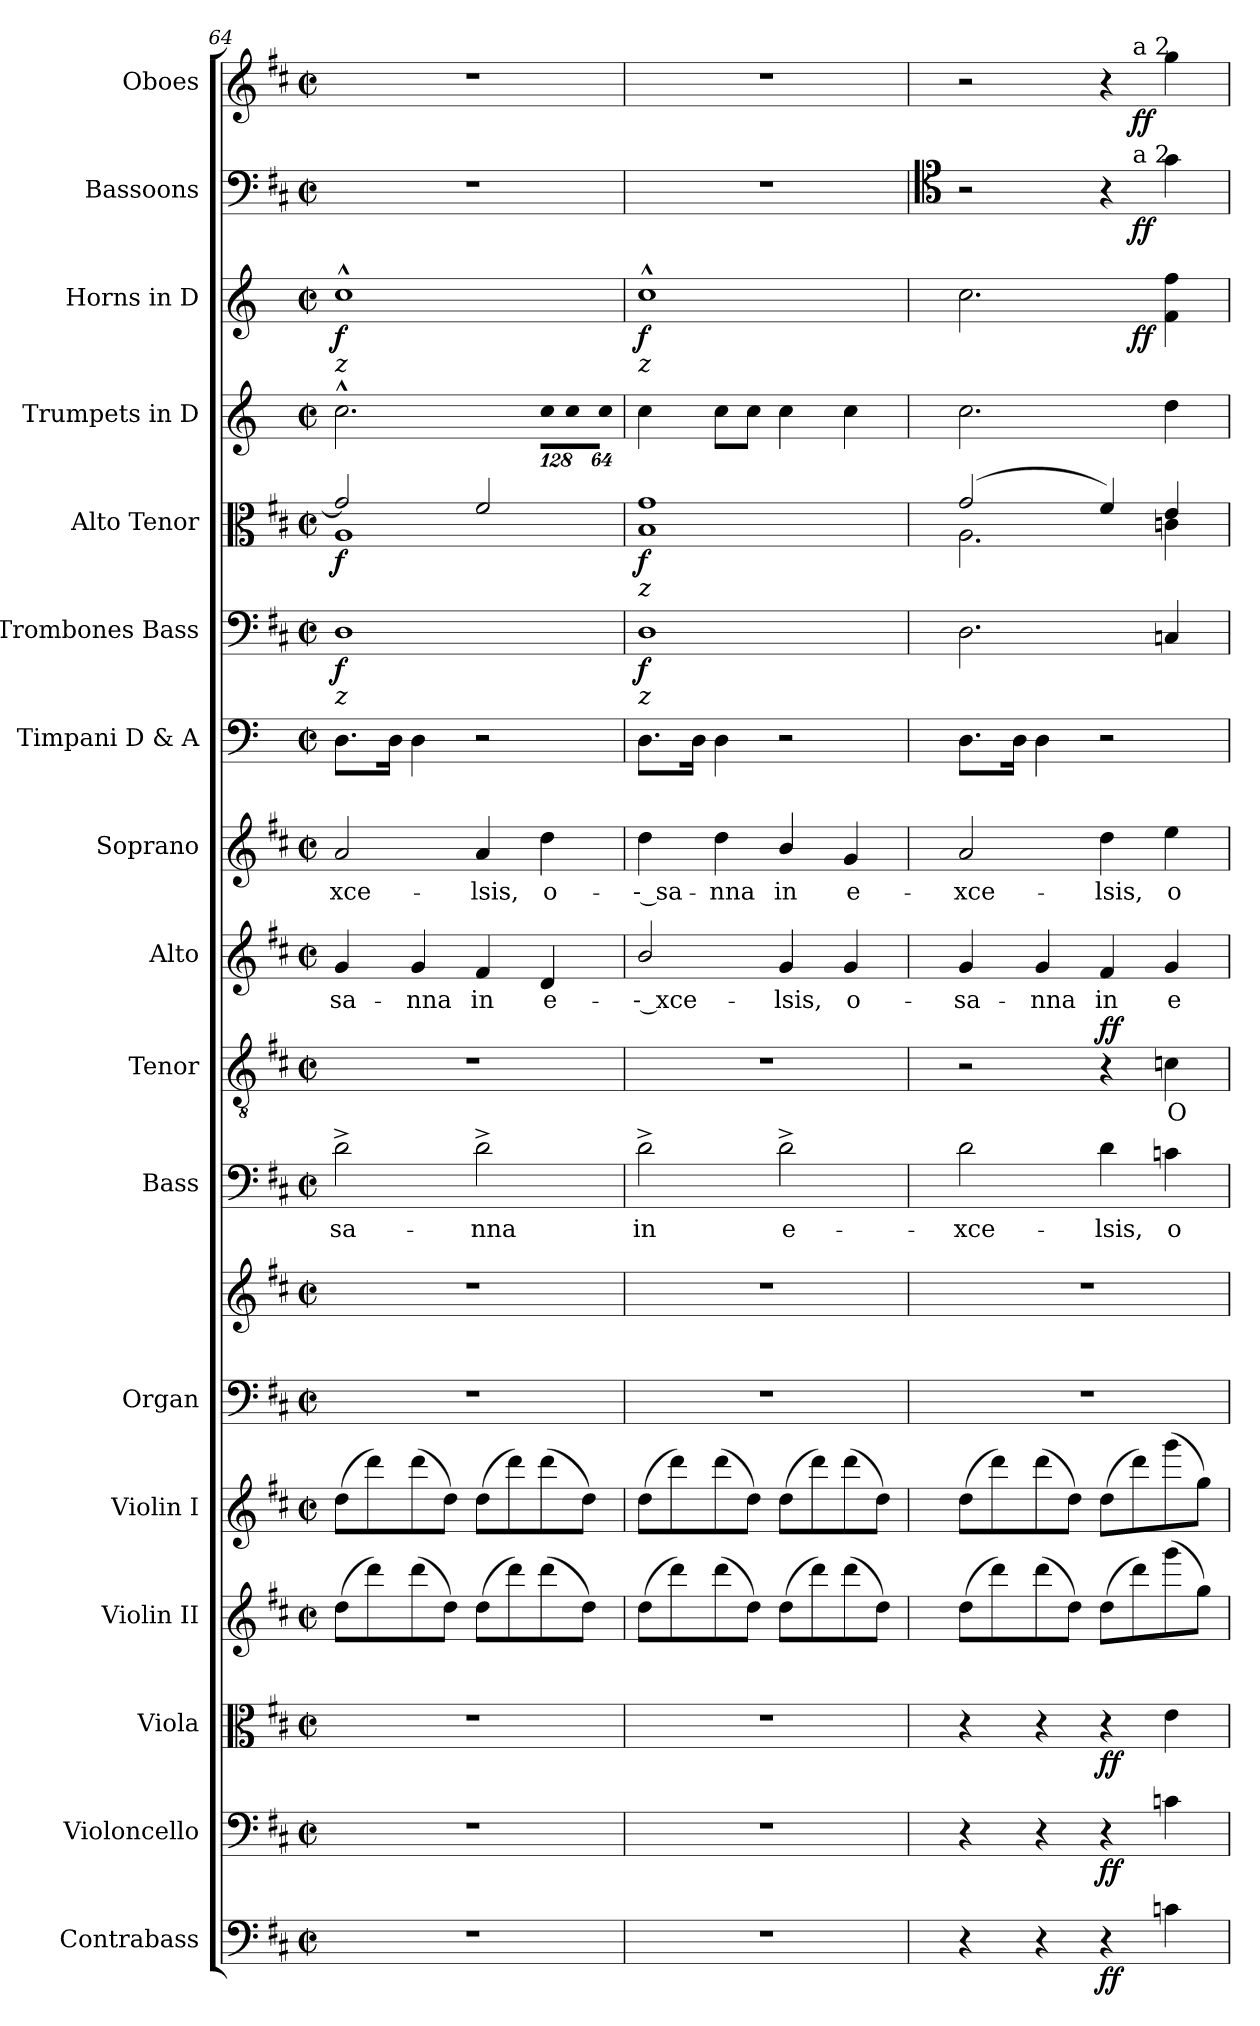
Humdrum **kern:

**kern	**dynam	**kern	**dynam	**kern	**dynam	**kern	**kern	**kern	**kern	**kern	**text	**kern	**text	**dynam	**kern	**text	**kern	**text	**kern	**kern	**dynam	**kern	**dynam	**kern	**kern	**dynam	**kern	**dynam	**kern	**dynam
*part17	*part17	*part16	*part16	*part15	*part15	*part14	*part13	*part12	*part12	*part11	*part11	*part10	*part10	*part10	*part9	*part9	*part8	*part8	*part7	*part6	*part6	*part5	*part5	*part4	*part3	*part3	*part2	*part2	*part1	*part1
*staff18	*staff18	*staff17	*staff17	*staff16	*staff16	*staff15	*staff14	*staff13	*staff12	*staff11	*staff11	*staff10	*staff10	*staff10	*staff9	*staff9	*staff8	*staff8	*staff7	*staff6	*staff6	*staff5	*staff5	*staff4	*staff3	*staff3	*staff2	*staff2	*staff1	*staff1
*I"Contrabass	*	*I"Violoncello	*	*I"Viola	*	*I"Violin II	*I"Violin I	*I"Organ	*	*I"Bass	*	*I"Tenor	*	*	*I"Alto	*	*I"Soprano	*	*I"Timpani D & A	*I"Trombones  Bass	*	*I"Alto  Tenor	*	*I"Trumpets in D	*I"Horns in D	*	*I"Bassoons	*	*I"Oboes	*
*I'Cb.	*	*I'Vc.	*	*I'Vla.	*	*I'Vln. II	*I'Vln. I	*I'Org.	*	*I'B.	*	*I'T.	*	*	*I'A.	*	*I'S.	*	*I'Timp.	*	*	*	*	*	*	*	*I'Bsn.	*	*I'Ob.	*
*clefF4	*	*clefF4	*	*clefC3	*	*clefG2	*clefG2	*clefF4	*clefG2	*clefF4	*	*clefGv2	*	*	*clefG2	*	*clefG2	*	*clefF4	*clefF4	*	*clefC3	*	*clefG2	*clefG2	*	*clefF4	*	*clefG2	*
*ITrd7c12	*	*	*	*	*	*	*	*	*	*	*	*ITrd7c12	*	*	*	*	*	*	*	*	*	*	*	*ITrd-1c-2	*ITrd6c10	*	*	*	*	*
*k[f#c#]	*	*k[f#c#]	*	*k[f#c#]	*	*k[f#c#]	*k[f#c#]	*k[f#c#]	*k[f#c#]	*k[f#c#]	*	*k[f#c#]	*	*	*k[f#c#]	*	*k[f#c#]	*	*k[]	*k[f#c#]	*	*k[f#c#]	*	*k[f#c#]	*k[f#c#]	*	*k[f#c#]	*	*k[f#c#]	*
*D:	*	*D:	*	*D:	*	*D:	*D:	*D:	*D:	*D:	*	*D:	*	*	*D:	*	*D:	*	*C:	*D:	*	*D:	*	*D:	*D:	*	*D:	*	*D:	*
*M2/2	*	*M2/2	*	*M2/2	*	*M2/2	*M2/2	*M2/2	*M2/2	*M2/2	*	*M2/2	*	*	*M2/2	*	*M2/2	*	*M2/2	*M2/2	*	*M2/2	*	*M2/2	*M2/2	*	*M2/2	*	*M2/2	*
*met(c|)	*	*met(c|)	*	*met(c|)	*	*met(c|)	*met(c|)	*met(c|)	*met(c|)	*met(c|)	*	*met(c|)	*	*	*met(c|)	*	*met(c|)	*	*met(c|)	*met(c|)	*	*met(c|)	*	*met(c|)	*met(c|)	*	*met(c|)	*	*met(c|)	*
=64	=64	=64	=64	=64	=64	=64	=64	=64	=64	=64	=64	=64	=64	=64	=64	=64	=64	=64	=64	=64	=64	=64	=64	=64	=64	=64	=64	=64	=64	=64
!	!	!	!	!	!	!	!	!	!	!	!LO:LY:b:color=#000000	!	!	!	!	!	!	!	!	!	!	!	!	!	!	!	!	!	!	!
!	!	!	!	!	!	!	!	!	!	!	!	!	!	!	!	!LO:LY:b:color=#000000	!	!	!	!	!	!	!	!	!	!	!	!	!	!
!	!	!	!	!	!	!	!	!	!	!	!	!	!	!	!	!	!	!	!	!	!	!	!	!	!LO:TX:b:i:t=z	!	!	!	!	!
!	!	!	!	!	!	!	!	!	!	!	!	!	!	!	!	!	!	!	!	!	!	!LO:TX:b:i:t=z	!	!	!	!	!	!	!	!
!	!	!	!	!	!	!	!	!	!	!	!	!	!	!	!	!	!	!	!	!LO:TX:b:i:t=z	!	!	!	!	!	!	!	!	!	!
!	!	!	!	!	!	!	!	!	!	!	!	!	!	!	!	!	!	!LO:LY:b:color=#000000	!	!	!	!	!	!	!	!	!	!	!	!
*	*	*	*	*	*	*	*	*	*	*	*	*	*	*	*	*	*	*	*	*	*	*^	*	*	*	*	*	*	*	*
1r	.	1r	.	1r	.	(8ddi\L	(8ddi\L	1r	1r	2d^i\	-sa-	1r	.	.	4gi/	-sa-	2ai/	-xce-	8.Di\L	1Di	f	2gi/]	1Ai	f	2.dd^^i\	1d^^i	f	1r	.	1r	.
.	.	.	.	.	.	8dddi\)	8dddi\)	.	.	.	.	.	.	.	.	.	.	.	.	.	.	.	.	.	.	.	.	.	.	.	.
.	.	.	.	.	.	.	.	.	.	.	.	.	.	.	.	.	.	.	16Di\Jk	.	.	.	.	.	.	.	.	.	.	.	.
!	!	!	!	!	!	!	!	!	!	!	!	!	!	!	!	!LO:LY:b:color=#000000	!	!	!	!	!	!	!	!	!	!	!	!	!	!	!
.	.	.	.	.	.	(8dddi\	(8dddi\	.	.	.	.	.	.	.	4gi/	-nna	.	.	4Di\	.	.	.	.	.	.	.	.	.	.	.	.
.	.	.	.	.	.	8ddi\J)	8ddi\J)	.	.	.	.	.	.	.	.	.	.	.	.	.	.	.	.	.	.	.	.	.	.	.	.
!	!	!	!	!	!	!	!	!	!	!	!LO:LY:b:color=#000000	!	!	!	!	!	!	!	!	!	!	!	!	!	!	!	!	!	!	!	!
!	!	!	!	!	!	!	!	!	!	!	!	!	!	!	!	!LO:LY:b:color=#000000	!	!	!	!	!	!	!	!	!	!	!	!	!	!	!
!	!	!	!	!	!	!	!	!	!	!	!	!	!	!	!	!	!	!LO:LY:b:color=#000000	!	!	!	!	!	!	!	!	!	!	!	!	!
.	.	.	.	.	.	(8ddi\L	(8ddi\L	.	.	2d^i\	-nna	.	.	.	4f#i/	in	4ai/	-lsis,	2r	.	.	2f#i/	.	.	.	.	.	.	.	.	.
.	.	.	.	.	.	8dddi\)	8dddi\)	.	.	.	.	.	.	.	.	.	.	.	.	.	.	.	.	.	.	.	.	.	.	.	.
!	!	!	!	!	!	!	!	!	!	!	!	!	!	!	!	!LO:LY:b:color=#000000	!	!	!	!	!	!	!	!	!	!	!	!	!	!	!
!	!	!	!	!	!	!	!	!	!	!	!	!	!	!	!	!	!	!LO:LY:b:color=#000000	!	!	!	!	!	!	!	!	!	!	!	!	!
*	*	*	*	*	*	*	*	*	*	*	*	*	*	*	*	*	*	*	*	*	*	*	*	*	*Xbrackettup	*	*	*	*	*	*
!	!	!	!	!	!	!	!	!	!	!	!	!	!	!	!	!	!	!	!	!	!	!	!	!	!LO:N:vis=8	!	!	!	!	!	!
.	.	.	.	.	.	(8dddi\	(8dddi\	.	.	.	.	.	.	.	4di/	e-	4ddi\	o-	.	.	.	.	.	.	1024%85ddi\L	.	.	.	.	.	.
!	!	!	!	!	!	!	!	!	!	!	!	!	!	!	!	!	!	!	!	!	!	!	!	!	!LO:N:vis=8	!	!	!	!	!	!
.	.	.	.	.	.	.	.	.	.	.	.	.	.	.	.	.	.	.	.	.	.	.	.	.	1024%85ddi\	.	.	.	.	.	.
.	.	.	.	.	.	8ddi\J)	8ddi\J)	.	.	.	.	.	.	.	.	.	.	.	.	.	.	.	.	.	.	.	.	.	.	.	.
!	!	!	!	!	!	!	!	!	!	!	!	!	!	!	!	!	!	!	!	!	!	!	!	!	!LO:N:vis=8	!	!	!	!	!	!
.	.	.	.	.	.	.	.	.	.	.	.	.	.	.	.	.	.	.	.	.	.	.	.	.	512%43ddi\J	.	.	.	.	.	.
=65	=65	=65	=65	=65	=65	=65	=65	=65	=65	=65	=65	=65	=65	=65	=65	=65	=65	=65	=65	=65	=65	=65	=65	=65	=65	=65	=65	=65	=65	=65	=65
!	!	!	!	!	!	!	!	!	!	!	!LO:LY:b:color=#000000	!	!	!	!	!	!	!	!	!	!	!	!	!	!	!	!	!	!	!	!
!	!	!	!	!	!	!	!	!	!	!	!	!	!	!	!	!LO:LY:b:color=#000000	!	!	!	!	!	!	!	!	!	!	!	!	!	!	!
!	!	!	!	!	!	!	!	!	!	!	!	!	!	!	!	!	!	!	!	!	!	!	!	!	!	!LO:TX:b:i:t=z	!	!	!	!	!
!	!	!	!	!	!	!	!	!	!	!	!	!	!	!	!	!	!	!	!	!	!	!LO:TX:b:i:t=z	!	!	!	!	!	!	!	!	!
!	!	!	!	!	!	!	!	!	!	!	!	!	!	!	!	!	!	!	!	!LO:TX:b:i:t=z	!	!	!	!	!	!	!	!	!	!	!
!	!	!	!	!	!	!	!	!	!	!	!	!	!	!	!	!	!	!LO:LY:b:color=#000000	!	!	!	!	!	!	!	!	!	!	!	!	!
1r	.	1r	.	1r	.	(8ddi\L	(8ddi\L	1r	1r	2d^i\	in	1r	.	.	2bi/	-- xce-	4ddi\	-- sa-	8.Di\L	1Di	f	1gi	1Bi	f	4ddi\	1d^^i	f	1r	.	1r	.
.	.	.	.	.	.	8dddi\)	8dddi\)	.	.	.	.	.	.	.	.	.	.	.	.	.	.	.	.	.	.	.	.	.	.	.	.
.	.	.	.	.	.	.	.	.	.	.	.	.	.	.	.	.	.	.	16Di\Jk	.	.	.	.	.	.	.	.	.	.	.	.
!	!	!	!	!	!	!	!	!	!	!	!	!	!	!	!	!	!	!LO:LY:b:color=#000000	!	!	!	!	!	!	!	!	!	!	!	!	!
.	.	.	.	.	.	(8dddi\	(8dddi\	.	.	.	.	.	.	.	.	.	4ddi\	-nna	4Di\	.	.	.	.	.	8ddi\L	.	.	.	.	.	.
.	.	.	.	.	.	8ddi\J)	8ddi\J)	.	.	.	.	.	.	.	.	.	.	.	.	.	.	.	.	.	8ddi\J	.	.	.	.	.	.
!	!	!	!	!	!	!	!	!	!	!	!LO:LY:b:color=#000000	!	!	!	!	!	!	!	!	!	!	!	!	!	!	!	!	!	!	!	!
!	!	!	!	!	!	!	!	!	!	!	!	!	!	!	!	!LO:LY:b:color=#000000	!	!	!	!	!	!	!	!	!	!	!	!	!	!	!
!	!	!	!	!	!	!	!	!	!	!	!	!	!	!	!	!	!	!LO:LY:b:color=#000000	!	!	!	!	!	!	!	!	!	!	!	!	!
.	.	.	.	.	.	(8ddi\L	(8ddi\L	.	.	2d^i\	e-	.	.	.	4gi/	-lsis,	4bi/	in	2r	.	.	.	.	.	4ddi\	.	.	.	.	.	.
.	.	.	.	.	.	8dddi\)	8dddi\)	.	.	.	.	.	.	.	.	.	.	.	.	.	.	.	.	.	.	.	.	.	.	.	.
!	!	!	!	!	!	!	!	!	!	!	!	!	!	!	!	!LO:LY:b:color=#000000	!	!	!	!	!	!	!	!	!	!	!	!	!	!	!
!	!	!	!	!	!	!	!	!	!	!	!	!	!	!	!	!	!	!LO:LY:b:color=#000000	!	!	!	!	!	!	!	!	!	!	!	!	!
.	.	.	.	.	.	(8dddi\	(8dddi\	.	.	.	.	.	.	.	4gi/	o-	4gi/	e-	.	.	.	.	.	.	4ddi\	.	.	.	.	.	.
.	.	.	.	.	.	8ddi\J)	8ddi\J)	.	.	.	.	.	.	.	.	.	.	.	.	.	.	.	.	.	.	.	.	.	.	.	.
=66	=66	=66	=66	=66	=66	=66	=66	=66	=66	=66	=66	=66	=66	=66	=66	=66	=66	=66	=66	=66	=66	=66	=66	=66	=66	=66	=66	=66	=66	=66	=66
*	*	*	*	*	*	*	*	*	*	*	*	*	*	*	*	*	*	*	*	*	*	*	*	*	*	*	*	*clefC4	*	*	*
!	!	!	!	!	!	!	!	!	!	!	!LO:LY:b:color=#000000	!	!	!	!	!	!	!	!	!	!	!	!	!	!	!	!	!	!	!	!
!	!	!	!	!	!	!	!	!	!	!	!	!	!	!	!	!LO:LY:b:color=#000000	!	!	!	!	!	!	!	!	!	!	!	!	!	!	!
!	!	!	!	!	!	!	!	!	!	!	!	!	!	!	!	!	!	!LO:LY:b:color=#000000	!	!	!	!	!	!	!	!	!	!	!	!	!
*	*	*	*	*	*	*	*	*	*	*	*	*	*	*	*	*	*	*	*	*	*	*	*	*	*	*^	*	*^	*	*^	*
4r	.	4r	.	4r	.	(8ddi\L	(8ddi\L	1r	1r	2di\	-xce-	2r	.	.	4gi/	-sa-	2ai/	-xce-	8.Di\L	2.Di\	.	(2gi/	2.Ai\	.	2.ddi\	2.di\	2ryy	.	2r	2ryy	.	2r	2ryy	.
.	.	.	.	.	.	8dddi\)	8dddi\)	.	.	.	.	.	.	.	.	.	.	.	.	.	.	.	.	.	.	.	.	.	.	.	.	.	.	.
.	.	.	.	.	.	.	.	.	.	.	.	.	.	.	.	.	.	.	16Di\Jk	.	.	.	.	.	.	.	.	.	.	.	.	.	.	.
!	!	!	!	!	!	!	!	!	!	!	!	!	!	!	!	!LO:LY:b:color=#000000	!	!	!	!	!	!	!	!	!	!	!	!	!	!	!	!	!	!
4r	.	4r	.	4r	.	(8dddi\	(8dddi\	.	.	.	.	.	.	.	4gi/	-nna	.	.	4Di\	.	.	.	.	.	.	.	.	.	.	.	.	.	.	.
.	.	.	.	.	.	8ddi\J)	8ddi\J)	.	.	.	.	.	.	.	.	.	.	.	.	.	.	.	.	.	.	.	.	.	.	.	.	.	.	.
!	!	!	!	!	!	!	!	!	!	!	!LO:LY:b:color=#000000	!	!	!	!	!	!	!	!	!	!	!	!	!	!	!	!	!	!	!	!	!	!	!
!	!	!	!	!	!	!	!	!	!	!	!	!	!	!	!	!LO:LY:b:color=#000000	!	!	!	!	!	!	!	!	!	!	!	!	!	!	!	!	!	!
!	!	!	!	!	!	!	!	!	!	!	!	!	!	!	!	!	!	!LO:LY:b:color=#000000	!	!	!	!	!	!	!	!	!	!	!	!	!	!	!	!
4r	ff	4r	ff	4r	ff	(8ddi\L	(8ddi\L	.	.	4di\	-lsis,	4r	.	ff	4f#i/	in	4ddi\	-lsis,	2r	.	.	4f#i/)	.	.	.	.	8ryy	.	4r	8ryy	.	4r	8ryy	.
!	!	!	!	!	!	!	!	!	!	!	!	!	!	!	!	!	!	!	!	!	!	!	!	!	!	!	!	!	!	!	!	!	!LO:TX:a:t=a 2	!
!	!	!	!	!	!	!	!	!	!	!	!	!	!	!	!	!	!	!	!	!	!	!	!	!	!	!	!	!	!	!LO:TX:a:t=a 2	!	!	!	!
.	.	.	.	.	.	8dddi\)	8dddi\)	.	.	.	.	.	.	.	.	.	.	.	.	.	.	.	.	.	.	.	4.ryy	ff	.	4.ryy	ff	.	4.ryy	ff
!	!	!	!	!	!	!	!	!	!	!	!LO:LY:b:color=#000000	!	!	!	!	!	!	!	!	!	!	!	!	!	!	!	!	!	!	!	!	!	!	!
!	!	!	!	!	!	!	!	!	!	!	!	!	!LO:LY:b:color=#000000	!	!	!	!	!	!	!	!	!	!	!	!	!	!	!	!	!	!	!	!	!
!	!	!	!	!	!	!	!	!	!	!	!	!	!	!	!	!LO:LY:b:color=#000000	!	!	!	!	!	!	!	!	!	!	!	!	!	!	!	!	!	!
!	!	!	!	!	!	!	!	!	!	!	!	!	!	!	!	!	!	!LO:LY:b:color=#000000	!	!	!	!	!	!	!	!	!	!	!	!	!	!	!	!
4Cni\	.	4cni\	.	4ei\	.	(8gggi\	(8gggi\	.	.	4cni\	o-	4Cni\	O-	.	4gi/	e-	4eei\	o-	.	4Cni/	.	4ei/	4cni\	.	4eei\	4Gi\ 4gi	.	.	4gi\	.	.	4ggi\	.	.
.	.	.	.	.	.	8ggi\J)	8ggi\J)	.	.	.	.	.	.	.	.	.	.	.	.	.	.	.	.	.	.	.	.	.	.	.	.	.	.	.
*	*	*	*	*	*	*	*	*	*	*	*	*	*	*	*	*	*	*	*	*	*	*	*	*	*	*v	*v	*	*	*	*	*v	*v	*
*	*	*	*	*	*	*	*	*	*	*	*	*	*	*	*	*	*	*	*	*	*	*v	*v	*	*	*	*	*v	*v	*	*	*
=	=	=	=	=	=	=	=	=	=	=	=	=	=	=	=	=	=	=	=	=	=	=	=	=	=	=	=	=	=	=
*-	*-	*-	*-	*-	*-	*-	*-	*-	*-	*-	*-	*-	*-	*-	*-	*-	*-	*-	*-	*-	*-	*-	*-	*-	*-	*-	*-	*-	*-	*-
